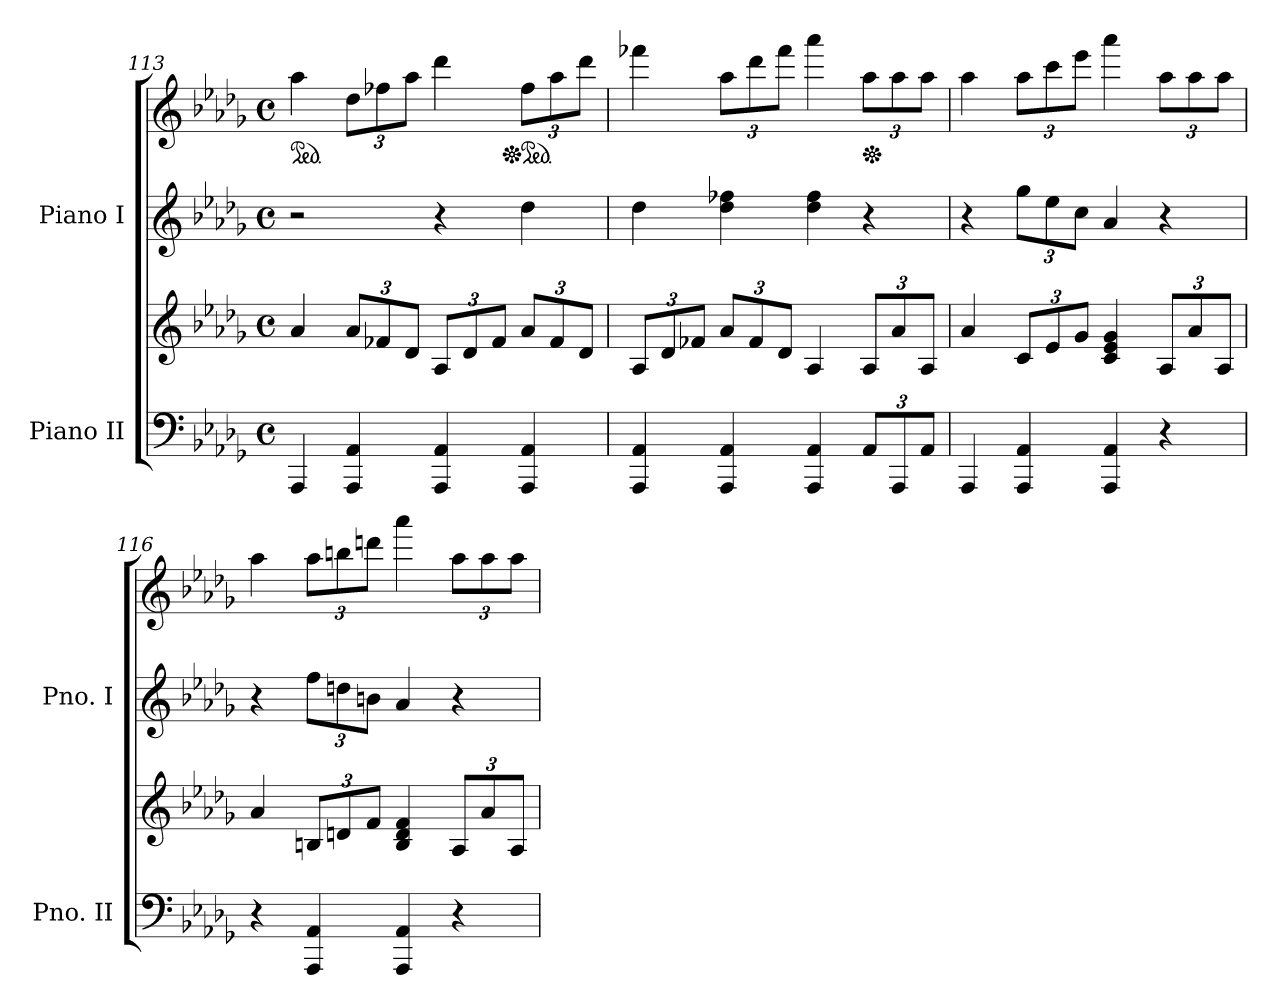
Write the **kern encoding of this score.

**kern	**kern	**kern	**kern
*part2	*part2	*part1	*part1
*staff4	*staff3	*staff2	*staff1
*I"Piano II	*	*I"Piano I	*
*I'Pno. II	*	*I'Pno. I	*
*clefF4	*clefG2	*clefG2	*clefG2
*k[b-e-a-d-g-]	*k[b-e-a-d-g-]	*k[b-e-a-d-g-]	*k[b-e-a-d-g-]
*M4/4	*M4/4	*M4/4	*M4/4
*met(c)	*met(c)	*met(c)	*met(c)
*	*	*	*ped
=113	=113	=113	=113
4AAA-/	4a-/	2r	4aa-\
*	*Xbrackettup	*	*Xbrackettup
4AAA-/ 4AA-/	12a-/L	.	12dd-\L
.	12f-X/	.	12ff-X\
.	12d-/J	.	12aa-\J
4AAA-/ 4AA-/	12A-/L	4r	4ddd-\
.	12d-/	.	.
.	12f-/J	.	.
*	*	*	*Xped
*	*	*	*ped
4AAA-/ 4AA-/	12a-/L	4dd-\	12ff-\L
.	12f-/	.	12aa-\
.	12d-/J	.	12ddd-\J
!!LO:LB:g=z
=114	=114	=114	=114
4AAA-/ 4AA-/	12A-/L	4dd-\	4fff-X\
.	12d-/	.	.
.	12f-X/J	.	.
4AAA-/ 4AA-/	12a-/L	4dd-\ 4ff-X\	12aa-\L
.	12f-/	.	12ddd-\
.	12d-/J	.	12fff-\J
4AAA-/ 4AA-/	4A-/	4dd-\ 4ff-\	4aaa-\
*Xbrackettup	*	*	*
*	*	*	*Xped
12AA-/L	12A-/L	4r	12aa-\L
12AAA-/	12a-/	.	12aa-\
12AA-/J	12A-/J	.	12aa-\J
=115	=115	=115	=115
4AAA-/	4a-/	4r	4aa-\
*	*	*Xbrackettup	*
4AAA-/ 4AA-/	12c/L	12gg-\L	12aa-\L
.	12e-/	12ee-\	12ccc\
.	12g-/J	12cc\J	12eee-\J
4AAA-/ 4AA-/	4c/ 4e-/ 4g-/	4a-/	4aaa-\
4r	12A-/L	4r	12aa-\L
.	12a-/	.	12aa-\
.	12A-/J	.	12aa-\J
=116	=116	=116	=116
4r	4a-/	4r	4aa-\
4AAA-/ 4AA-/	12Bn/L	12ff\L	12aa-\L
.	12dn/	12ddn\	12bbn\
.	12f/J	12bn\J	12dddn\J
4AAA-/ 4AA-/	4B/ 4d/ 4f/	4a-/	4aaa-\
4r	12A-/L	4r	12aa-\L
.	12a-/	.	12aa-\
.	12A-/J	.	12aa-\J
=	=	=	=
*-	*-	*-	*-
